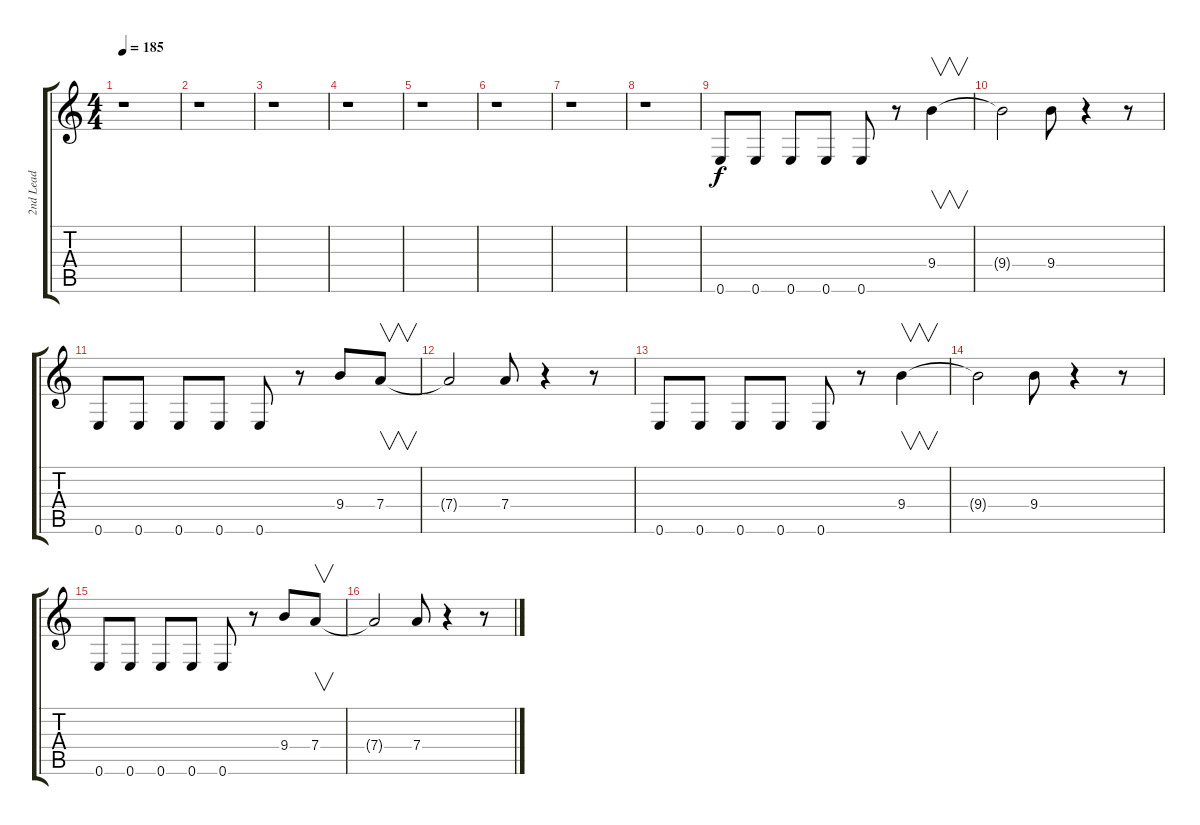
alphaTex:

\track ("2nd Lead" "2nd Lead") {instrument distortionguitar}
\staff {score tabs}
\tuning (E4 B3 G3 D3 A2 E2) {hide}
\ts (4 4)
\tempo 185
\clef g2
\ks c
r.1{dy f} |
r.1 |
r.1 |
r.1 |
r.1 |
r.1 |
r.1 |
r.1 |
0.6.8{volume 16} 0.6.8 0.6.8 0.6.8 0.6.8 r.8 9.4.4{v} |
9.4{t}.2 9.4.8 r.4 r.8 |
0.6.8 0.6.8 0.6.8 0.6.8 0.6.8 r.8 9.4.8 7.4.8{v} |
7.4{t}.2 7.4.8 r.4 r.8 |
0.6.8 0.6.8 0.6.8 0.6.8 0.6.8 r.8 9.4.4{v} |
9.4{t}.2 9.4.8 r.4 r.8 |
0.6.8 0.6.8 0.6.8 0.6.8 0.6.8 r.8 9.4.8 7.4.8{v} |
7.4{t}.2 7.4.8 r.4 r.8
